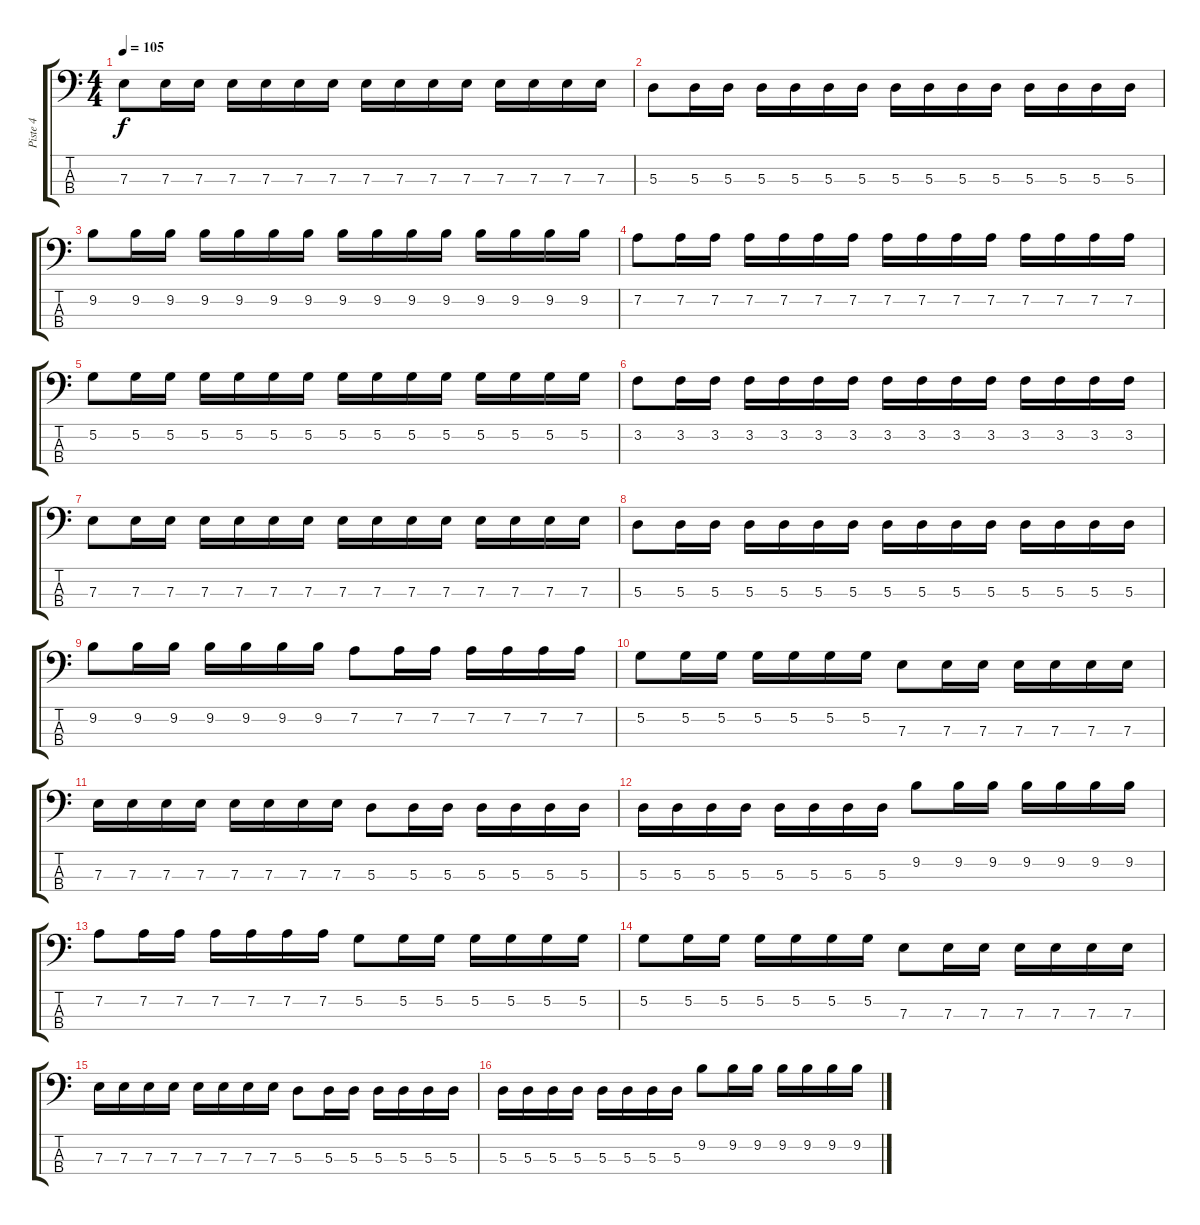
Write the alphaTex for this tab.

\track ("Piste 4" "Piste 4") {instrument electricbassfinger}
\staff {score tabs}
\tuning (G2 D2 A1 E1) {hide}
\ts (4 4)
\tempo 105
\clef f4
\ks c
7.3.8{dy f} 7.3.16 7.3.16 7.3.16 7.3.16 7.3.16 7.3.16 7.3.16 7.3.16 7.3.16 7.3.16 7.3.16 7.3.16 7.3.16 7.3.16 |
5.3.8 5.3.16 5.3.16 5.3.16 5.3.16 5.3.16 5.3.16 5.3.16 5.3.16 5.3.16 5.3.16 5.3.16 5.3.16 5.3.16 5.3.16 |
9.2.8 9.2.16 9.2.16 9.2.16 9.2.16 9.2.16 9.2.16 9.2.16 9.2.16 9.2.16 9.2.16 9.2.16 9.2.16 9.2.16 9.2.16 |
7.2.8 7.2.16 7.2.16 7.2.16 7.2.16 7.2.16 7.2.16 7.2.16 7.2.16 7.2.16 7.2.16 7.2.16 7.2.16 7.2.16 7.2.16 |
5.2.8 5.2.16 5.2.16 5.2.16 5.2.16 5.2.16 5.2.16 5.2.16 5.2.16 5.2.16 5.2.16 5.2.16 5.2.16 5.2.16 5.2.16 |
3.2.8 3.2.16 3.2.16 3.2.16 3.2.16 3.2.16 3.2.16 3.2.16 3.2.16 3.2.16 3.2.16 3.2.16 3.2.16 3.2.16 3.2.16 |
7.3.8 7.3.16 7.3.16 7.3.16 7.3.16 7.3.16 7.3.16 7.3.16 7.3.16 7.3.16 7.3.16 7.3.16 7.3.16 7.3.16 7.3.16 |
5.3.8 5.3.16 5.3.16 5.3.16 5.3.16 5.3.16 5.3.16 5.3.16 5.3.16 5.3.16 5.3.16 5.3.16 5.3.16 5.3.16 5.3.16 |
9.2.8 9.2.16 9.2.16 9.2.16 9.2.16 9.2.16 9.2.16 7.2.8 7.2.16 7.2.16 7.2.16 7.2.16 7.2.16 7.2.16 |
5.2.8 5.2.16 5.2.16 5.2.16 5.2.16 5.2.16 5.2.16 7.3.8 7.3.16 7.3.16 7.3.16 7.3.16 7.3.16 7.3.16 |
7.3.16 7.3.16 7.3.16 7.3.16 7.3.16 7.3.16 7.3.16 7.3.16 5.3.8 5.3.16 5.3.16 5.3.16 5.3.16 5.3.16 5.3.16 |
5.3.16 5.3.16 5.3.16 5.3.16 5.3.16 5.3.16 5.3.16 5.3.16 9.2.8 9.2.16 9.2.16 9.2.16 9.2.16 9.2.16 9.2.16 |
7.2.8 7.2.16 7.2.16 7.2.16 7.2.16 7.2.16 7.2.16 5.2.8 5.2.16 5.2.16 5.2.16 5.2.16 5.2.16 5.2.16 |
5.2.8 5.2.16 5.2.16 5.2.16 5.2.16 5.2.16 5.2.16 7.3.8 7.3.16 7.3.16 7.3.16 7.3.16 7.3.16 7.3.16 |
7.3.16 7.3.16 7.3.16 7.3.16 7.3.16 7.3.16 7.3.16 7.3.16 5.3.8 5.3.16 5.3.16 5.3.16 5.3.16 5.3.16 5.3.16 |
5.3.16 5.3.16 5.3.16 5.3.16 5.3.16 5.3.16 5.3.16 5.3.16 9.2.8 9.2.16 9.2.16 9.2.16 9.2.16 9.2.16 9.2.16
